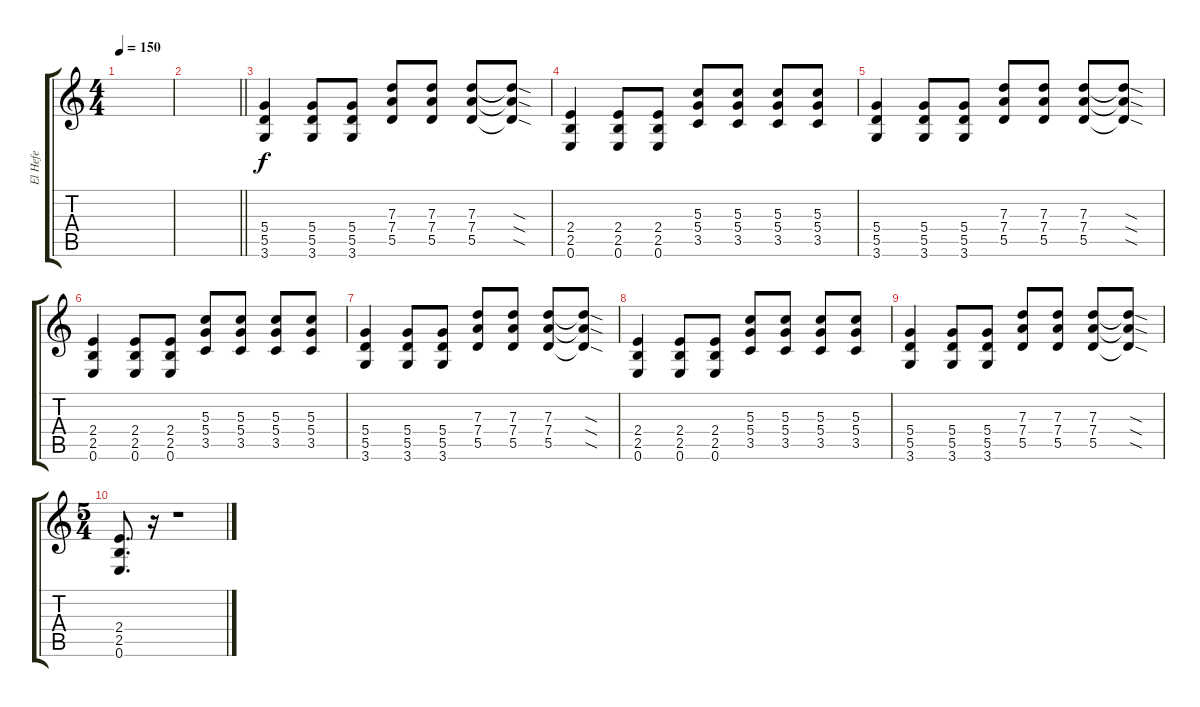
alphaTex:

\track ("El Hefe" "El Hefe") {instrument distortionguitar}
\staff {score tabs}
\tuning (E4 B3 G3 D3 A2 E2) {hide}
\ts (4 4)
\tempo 150
\clef g2
\ks c
|
\barLineRight lightlight
|
\section ("" "")
(5.4 5.5 3.6).4{volume 12} (5.4 5.5 3.6).8 (5.4 5.5 3.6).8 (7.3 7.4 5.5).8 (7.3 7.4 5.5).8 (7.3 7.4 5.5).8 (7.3{sod t} 7.4{sod t} 5.5{sod t}).8 |
(2.4 2.5 0.6).4 (2.4 2.5 0.6).8 (2.4 2.5 0.6).8 (5.3 5.4 3.5).8 (5.3 5.4 3.5).8 (5.3 5.4 3.5).8 (5.3 5.4 3.5).8 |
(5.4 5.5 3.6).4 (5.4 5.5 3.6).8 (5.4 5.5 3.6).8 (7.3 7.4 5.5).8 (7.3 7.4 5.5).8 (7.3 7.4 5.5).8 (7.3{sod t} 7.4{sod t} 5.5{sod t}).8 |
(2.4 2.5 0.6).4 (2.4 2.5 0.6).8 (2.4 2.5 0.6).8 (5.3 5.4 3.5).8 (5.3 5.4 3.5).8 (5.3 5.4 3.5).8 (5.3 5.4 3.5).8 |
(5.4 5.5 3.6).4 (5.4 5.5 3.6).8 (5.4 5.5 3.6).8 (7.3 7.4 5.5).8 (7.3 7.4 5.5).8 (7.3 7.4 5.5).8 (7.3{sod t} 7.4{sod t} 5.5{sod t}).8 |
(2.4 2.5 0.6).4 (2.4 2.5 0.6).8 (2.4 2.5 0.6).8 (5.3 5.4 3.5).8 (5.3 5.4 3.5).8 (5.3 5.4 3.5).8 (5.3 5.4 3.5).8 |
(5.4 5.5 3.6).4 (5.4 5.5 3.6).8 (5.4 5.5 3.6).8 (7.3 7.4 5.5).8 (7.3 7.4 5.5).8 (7.3 7.4 5.5).8 (7.3{sod t} 7.4{sod t} 5.5{sod t}).8 |
\ts (5 4)
(2.4 2.5 0.6).8{d} r.16 r.1
